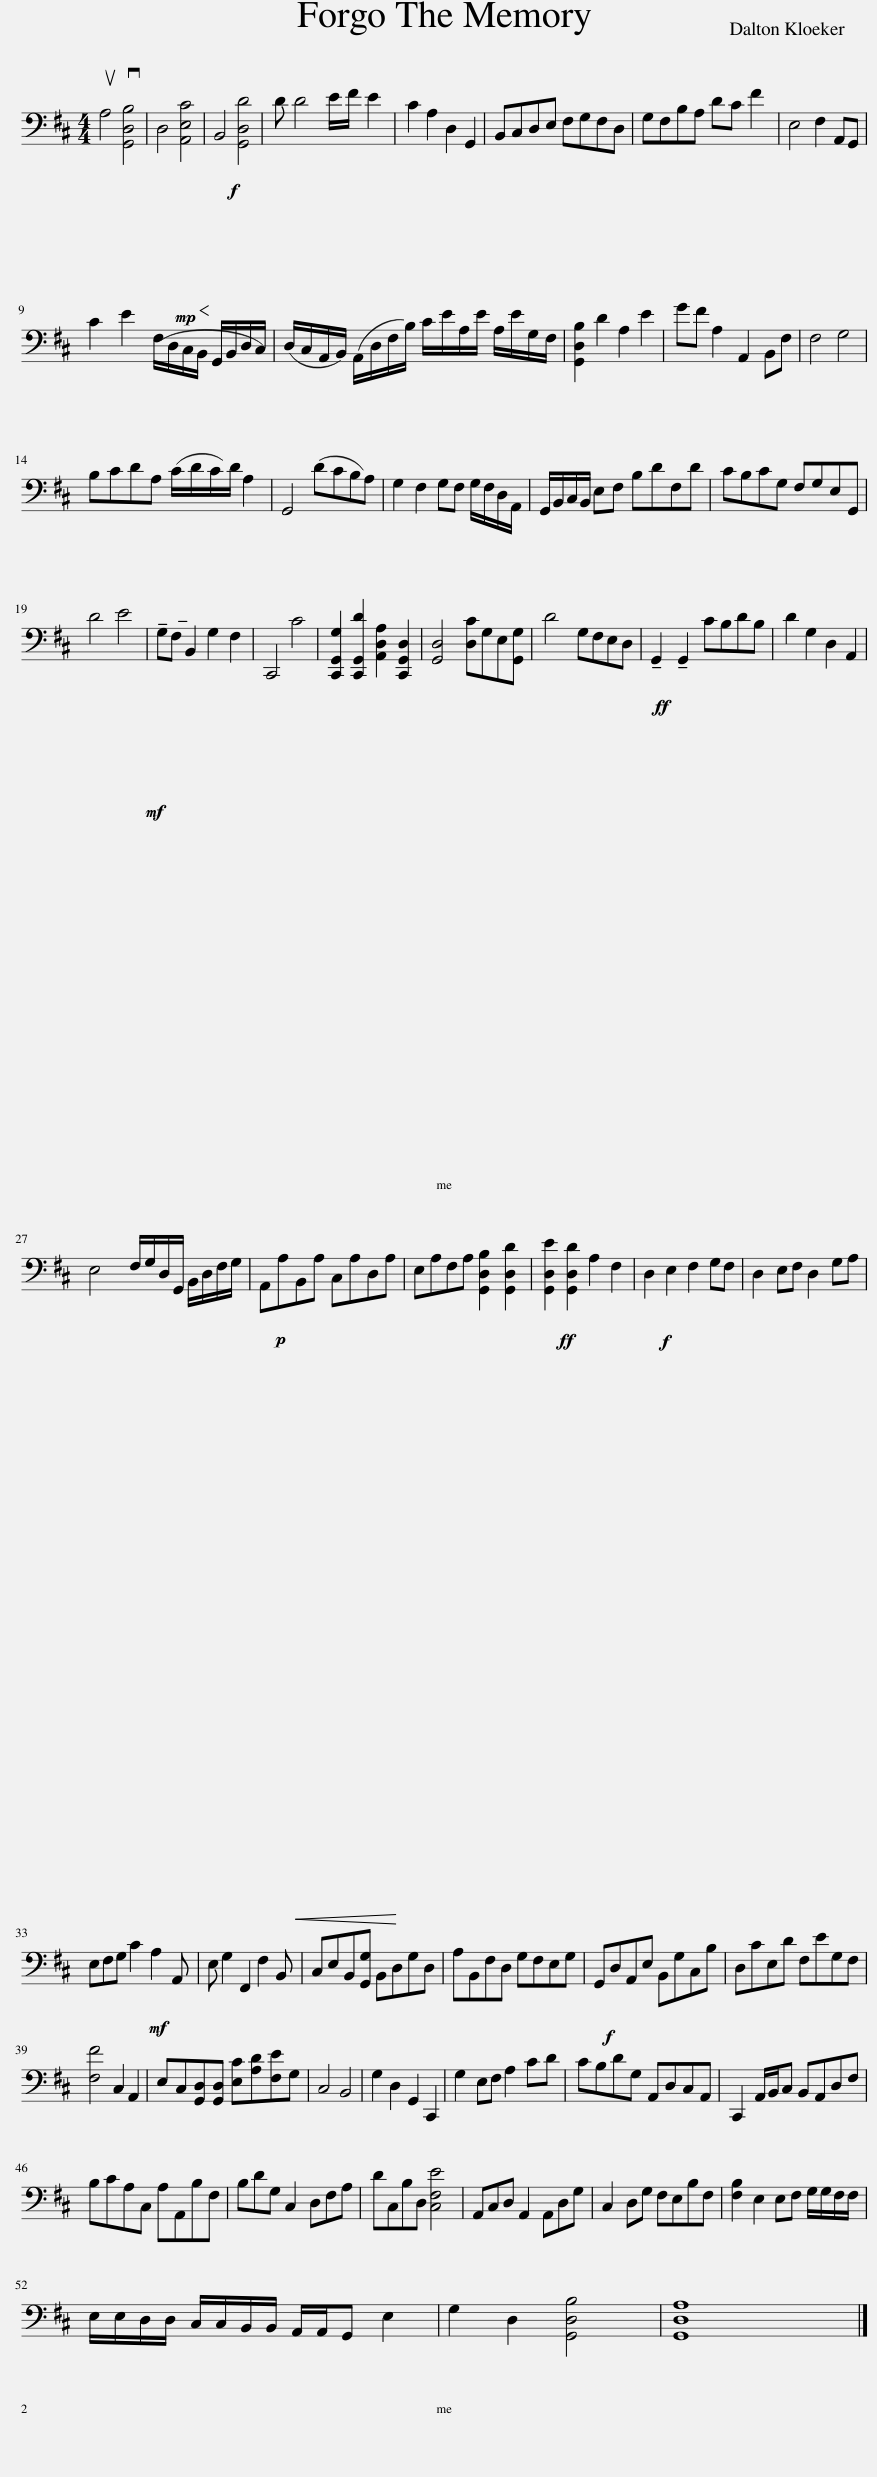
X:1
L:1/8
M:4/4
I:linebreak $
K:D
V:1 bass
V:1
!mp! uA,4!<(! v[G,,D,B,]4!<)! | D,4!f! [A,,E,C]4 | B,,4 [G,,D,D]4 | D D4 E/F/ E2 | C2 A,2 D,2 G,,2 | %5
 B,,C,D,E, F,G,F,D, | G,F,B,A, DC F2 | E,4 F,2 A,,G,, |$ C2 E2 (F,/D,/)C,/B,,/ G,,/B,,/D,/C,/ | (D,/C,/)A,,/B,,/ (A,,/D,/)F,/B,/ C/E/A,/E/ A,/E/G,/F,/ | %10
 [G,,D,B,]2 D2 A,2 E2 | GF A,2 A,,2 B,,F, | F,4 G,4 |$ B,CDA, (C/D/)C/D/ A,2 | G,,4 (DC)B,A, | %15
 G,2 F,2 G,F, G,/F,/D,/A,,/ | G,,/B,,/C,/B,,/ E,F, B,DF,D | CB,CG, F,G,E,G,, |$!mf! D4 E4 | !tenuto!G,!tenuto!F, B,,2 G,2 F,2 | %20
 C,,4 C4 | [C,,G,,G,]2 [C,,G,,D]2 [A,,D,A,]2 [C,,G,,D,]2 | [G,,D,]4 [D,C]G,E,[G,,G,] | D4 G,F,E,D, |!ff! !tenuto!G,,2 !tenuto!G,,2 CB,DB, | %25
 D2 G,2 D,2!f! A,,2 |$ E,4 F,/G,/D,/G,,/ B,,/D,/F,/G,/ |!p! A,,A,!<(!B,,A, C,A,D,A,!<)! | E,A,F,A,!ff! [G,,D,B,]2 [G,,D,D]2 | [G,,D,E]2 [G,,D,D]2 A,2 F,2 | %30
!f! D,2 E,2 F,2 G,F, | D,2 E,F, D,2 G,A, |$!mf! E,F,G, C2 A,2 A,, | E, G,2 F,,2 F,2 B,, | C,E,B,,[G,,G,] B,,D,G,D, | %35
 A,B,,F,D, G,F,E,G, |!f! G,,D,A,,E, B,,G,C,B, | D,CE,D F,EG,F, |$ [F,F]4 C,2 A,,2 | E,C,[G,,D,][G,,D,] [E,C][A,D][F,E]G, | %40
 C,4 B,,4 | G,2 D,2 G,,2 C,,2 | G,2 E,F, A,2 CD | CB,DG, A,,D,C,A,, | C,,2 A,,/B,,/C, B,,A,,D,F, |$ %45
 B,CA,C, A,A,,B,F, | B,DG, C,2 D,F,A, | DC,B,D, [C,F,E]4 | A,,C,D, A,,2 A,,D,G, | C,2 D,G, F,E,B,F, | %50
 [F,B,]2 E,2 E,F, G,/G,/F,/F,/ |$ E,/E,/D,/D,/ C,/C,/B,,/B,,/ A,,/A,,/G,, E,2 | G,2 D,2 [G,,D,B,]4 | [G,,D,A,]8 |] %54
